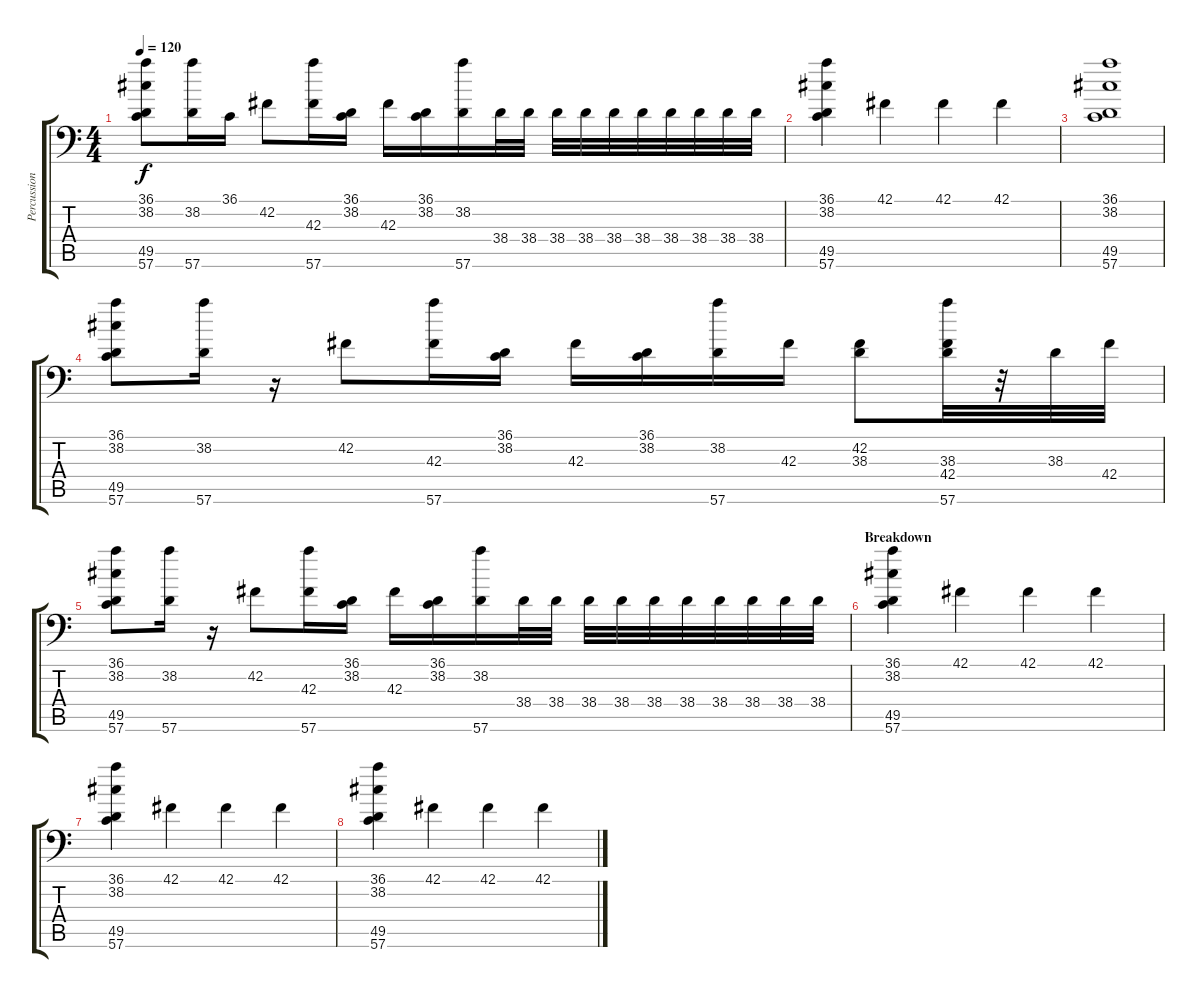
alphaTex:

\track ("Percussion" "Percussion") {instrument acousticgrandpiano}
\staff {score tabs}
\tuning (C-1 C-1 C-1 C-1 C-1 C-1) {hide}
\ts (4 4)
\tempo 120
\clef f4
\ks c
(36.1 38.2 49.5 57.6).8{dy f} (38.2 57.6).16 36.1.16 42.2.8 (42.3 57.6).16 (36.1 38.2).16 42.3.16 (36.1 38.2).16 (38.2 57.6).16 38.4.32 38.4.32 38.4.32 38.4.32 38.4.32 38.4.32 38.4.32 38.4.32 38.4.32 38.4.32 |
(36.1 38.2 49.5 57.6).4 42.1.4 42.1.4 42.1.4 |
(36.1 38.2 49.5 57.6).1 |
(36.1 38.2 49.5 57.6).8 (38.2 57.6).16 r.16 42.2.8 (42.3 57.6).16 (36.1 38.2).16 42.3.16 (36.1 38.2).16 (38.2 57.6).16 42.3.16 (42.2 38.3).8 (38.3 42.4 57.6).32 r.32 38.3.32 42.4.32 |
(36.1 38.2 49.5 57.6).8 (38.2 57.6).16 r.16 42.2.8 (42.3 57.6).16 (36.1 38.2).16 42.3.16 (36.1 38.2).16 (38.2 57.6).16 38.4.32 38.4.32 38.4.32 38.4.32 38.4.32 38.4.32 38.4.32 38.4.32 38.4.32 38.4.32 |
\section ("" "Breakdown")
(36.1 38.2 49.5 57.6).4 42.1.4 42.1.4 42.1.4 |
(36.1 38.2 49.5 57.6).4 42.1.4 42.1.4 42.1.4 |
(36.1 38.2 49.5 57.6).4 42.1.4 42.1.4 42.1.4
